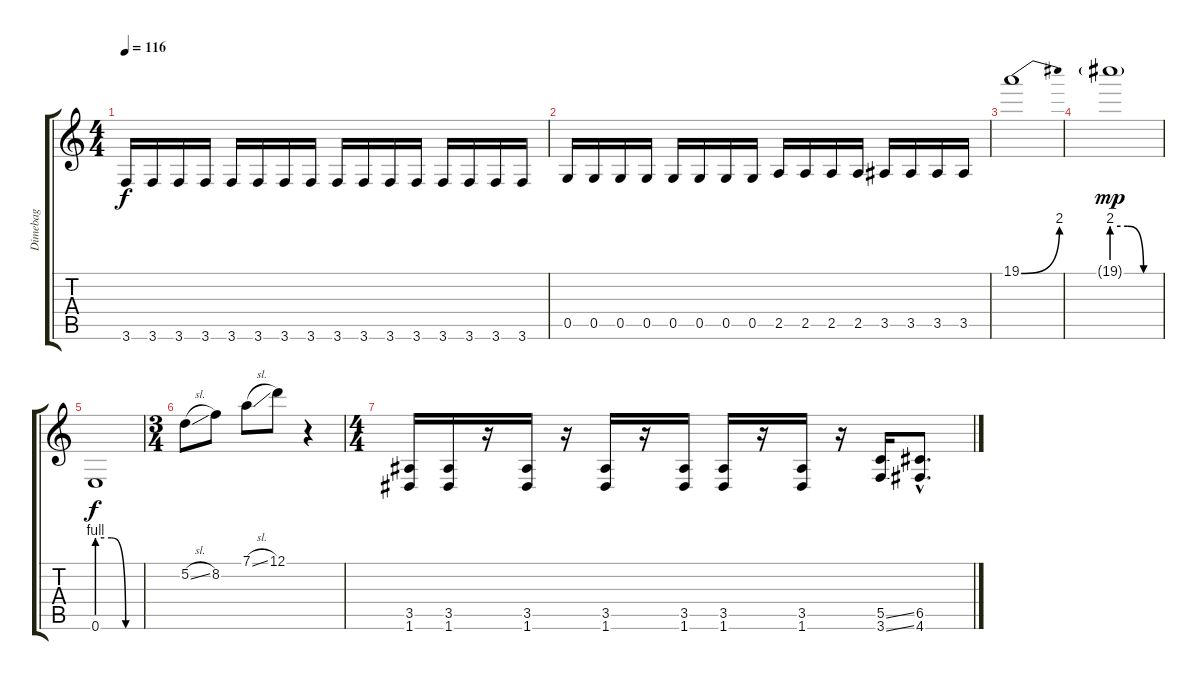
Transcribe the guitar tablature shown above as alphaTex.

\track ("Dimebag" "Dimebag") {instrument distortionguitar}
\staff {score tabs}
\tuning (D4 A3 F3 C3 G2 D2) {hide}
\ts (4 4)
\tempo 116
\clef g2
\ks c
3.6.16{dy f} 3.6.16 3.6.16 3.6.16 3.6.16 3.6.16 3.6.16 3.6.16 3.6.16 3.6.16 3.6.16 3.6.16 3.6.16 3.6.16 3.6.16 3.6.16 |
0.5.16 0.5.16 0.5.16 0.5.16 0.5.16 0.5.16 0.5.16 0.5.16 2.5.16 2.5.16 2.5.16 2.5.16 3.5.16 3.5.16 3.5.16 3.5.16 |
19.1{be (bend 0 0 60 8)}.1 |
19.1{be (custom 0 8 20 8 40 0 60 0) g}.1{dy mp} |
0.6{be (custom 0 4 20 4 40 0 60 0)}.1{dy f} |
\ts (3 4)
5.2{sl}.8 8.2.8 7.1{sl}.8 12.1.8 r.4 |
\ts (4 4)
(3.5 1.6).16 (3.5 1.6).16 r.16 (3.5 1.6).16 r.16 (3.5 1.6).16 r.16 (3.5 1.6).16 (3.5 1.6).16 r.16 (3.5 1.6).16 r.16 (5.5{ss} 3.6{ss}).16 (6.5{hac} 4.6{hac}).8{d}
